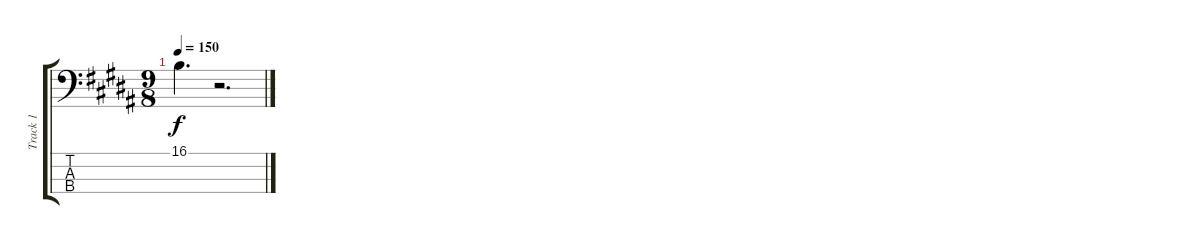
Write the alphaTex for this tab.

\track ("Track 1" "Track 1") {instrument cello}
\staff {score tabs}
\tuning (G2 D2 A1 E1) {hide}
\ts (9 8)
\tempo 150
\clef f4
\ks b
16.1.4{d dy f} r.2{d}
